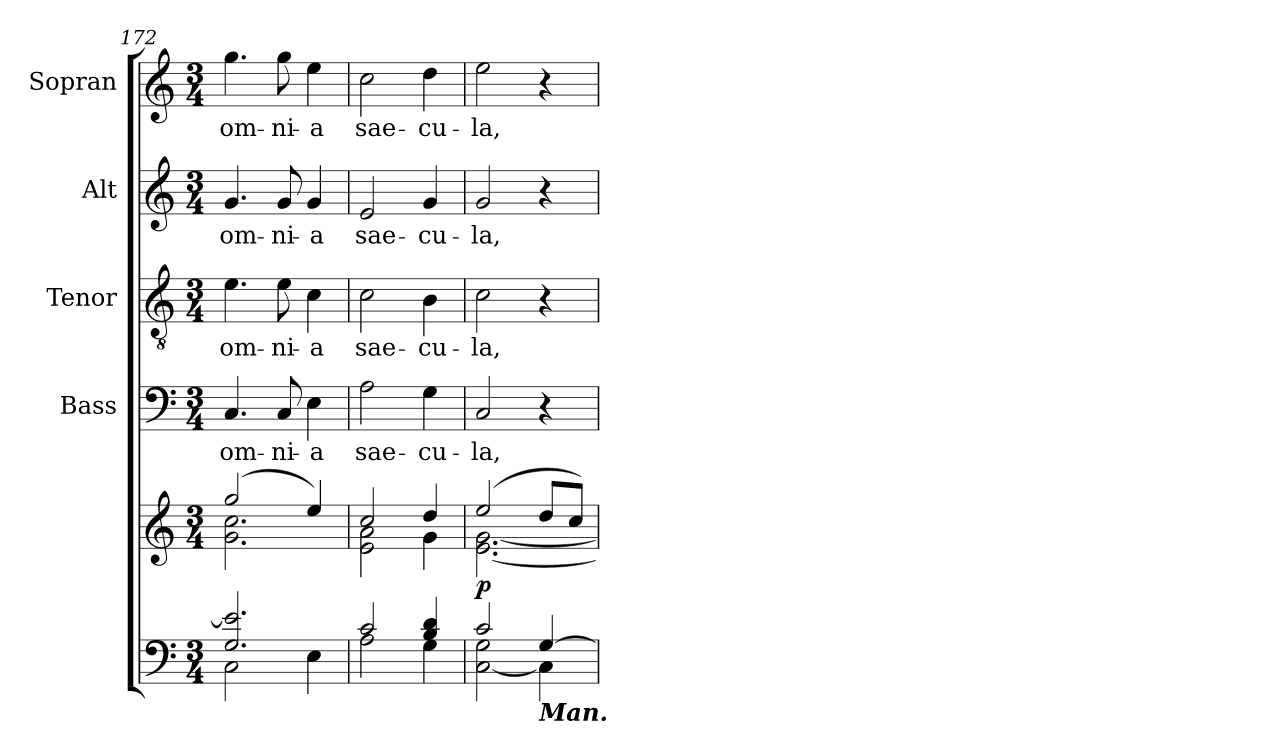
**kern	**kern	**dynam	**kern	**text	**kern	**text	**kern	**text	**kern	**text
*part5	*part5	*part5	*part4	*part4	*part3	*part3	*part2	*part2	*part1	*part1
*staff6	*staff5	*staff5/6	*staff4	*staff4	*staff3	*staff3	*staff2	*staff2	*staff1	*staff1
*	*	*	*I"Bass	*	*I"Tenor	*	*I"Alt	*	*I"Sopran	*
*	*	*	*I'B.	*	*I'T.	*	*I'A.	*	*I'S.	*
*clefF4	*clefG2	*	*clefF4	*	*clefGv2	*	*clefG2	*	*clefG2	*
*k[]	*k[]	*	*k[]	*	*k[]	*	*k[]	*	*k[]	*
*C:	*C:	*	*C:	*	*C:	*	*C:	*	*C:	*
*M3/4	*M3/4	*	*M3/4	*	*M3/4	*	*M3/4	*	*M3/4	*
=172	=172	=172	=172	=172	=172	=172	=172	=172	=172	=172
*^	*^	*	*	*	*	*	*	*	*	*
!	!	!	!	!	!	!LO:LY:b	!	!LO:LY:b	!	!LO:LY:b	!	!LO:LY:b
2.G/ 2.e/]	2C\	(2gg/	2.g\ 2.cc\	.	4.C/	om-	4.e\	om-	4.g/	om-	4.gg\	om-
!	!	!	!	!	!	!LO:LY:b	!	!LO:LY:b	!	!LO:LY:b	!	!LO:LY:b
.	.	.	.	.	8C/	-ni-	8e\	-ni-	8g/	-ni-	8gg\	-ni-
!	!	!	!	!	!	!LO:LY:b	!	!LO:LY:b	!	!LO:LY:b	!	!LO:LY:b
.	4E\	4ee/)	.	.	4E\	-a	4c\	-a	4g/	-a	4ee\	-a
=173	=173	=173	=173	=173	=173	=173	=173	=173	=173	=173	=173	=173
!	!	!	!	!	!	!LO:LY:b	!	!LO:LY:b	!	!LO:LY:b	!	!LO:LY:b
2c/	2A\	2cc/	2e\ 2a\	.	2A\	sae-	2c\	sae-	2e/	sae-	2cc\	sae-
!	!	!	!	!	!	!LO:LY:b	!	!LO:LY:b	!	!LO:LY:b	!	!LO:LY:b
4B/ 4d/	4G\	4dd/	4g\	.	4G\	-cu-	4B\	-cu-	4g/	-cu-	4dd\	-cu-
=174	=174	=174	=174	=174	=174	=174	=174	=174	=174	=174	=174	=174
!	!	!	!	!LO:DY:b	!	!LO:LY:b	!	!LO:LY:b	!	!LO:LY:b	!	!LO:LY:b
2c/	[<2C\ 2G\	(2ee/	[<2.e\ [<2.g\	p	2C/	-la,	2c\	-la,	2g/	-la,	2ee\	-la,
!LO:TX:b:Bi:t=Man.	!	!	!	!	!	!	!	!	!	!	!	!
[>4G/	4C\]	8dd/L	.	.	4r	.	4r	.	4r	.	4r	.
.	.	8cc/J)	.	.	.	.	.	.	.	.	.	.
*v	*v	*	*	*	*	*	*	*	*	*	*	*
*	*v	*v	*	*	*	*	*	*	*	*	*
=	=	=	=	=	=	=	=	=	=	=
*-	*-	*-	*-	*-	*-	*-	*-	*-	*-	*-
